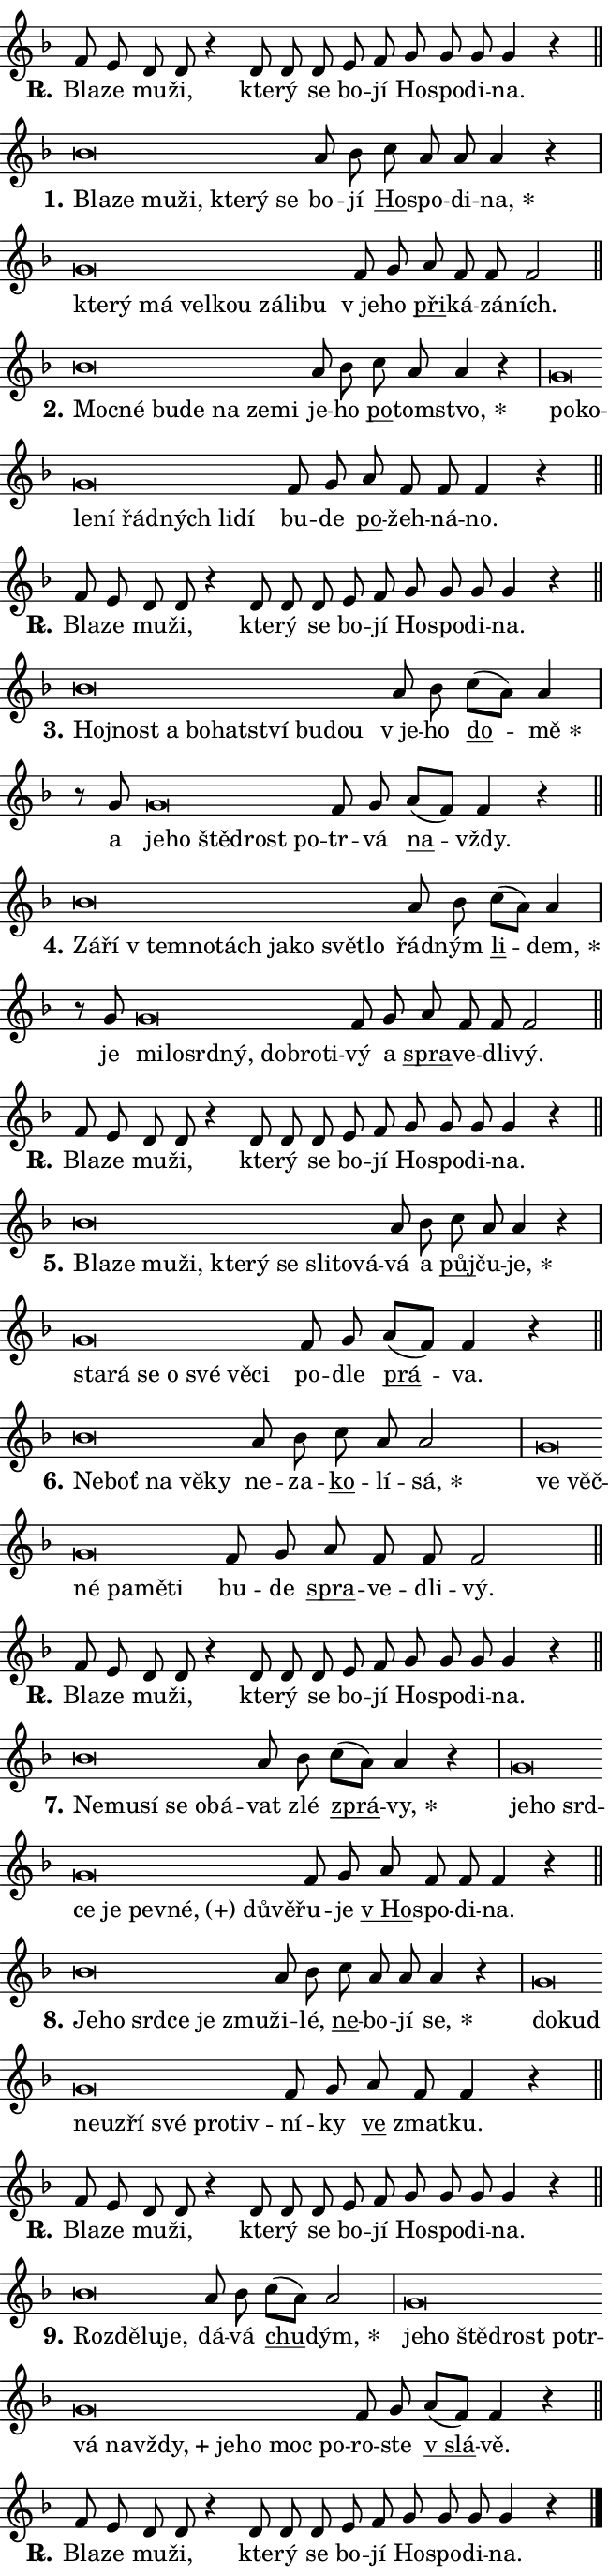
\version "2.24.0"
\header { tagline = "" }
\paper {
  indent = 0\cm
  top-margin = 0\cm
  right-margin = 0.13\cm % to fit lyric hyphens
  bottom-margin = 0\cm
  left-margin = 0\cm
  paper-width = 11\cm
  page-breaking = #ly:one-page-breaking
  system-system-spacing.basic-distance = #11
  score-system-spacing.basic-distance = #11
  ragged-last = ##f
}


%% Author: Thomas Morley
%% https://lists.gnu.org/archive/html/lilypond-user/2020-05/msg00002.html
#(define (line-position grob)
"Returns position of @var[grob} in current system:
   @code{'start}, if at first time-step
   @code{'end}, if at last time-step
   @code{'middle} otherwise
"
  (let* ((col (ly:item-get-column grob))
         (ln (ly:grob-object col 'left-neighbor))
         (rn (ly:grob-object col 'right-neighbor))
         (col-to-check-left (if (ly:grob? ln) ln col))
         (col-to-check-right (if (ly:grob? rn) rn col))
         (break-dir-left
           (and
             (ly:grob-property col-to-check-left 'non-musical #f)
             (ly:item-break-dir col-to-check-left)))
         (break-dir-right
           (and
             (ly:grob-property col-to-check-right 'non-musical #f)
             (ly:item-break-dir col-to-check-right))))
        (cond ((eqv? 1 break-dir-left) 'start)
              ((eqv? -1 break-dir-right) 'end)
              (else 'middle))))

#(define (tranparent-at-line-position vctor)
  (lambda (grob)
  "Relying on @code{line-position} select the relevant enry from @var{vctor}.
Used to determine transparency,"
    (case (line-position grob)
      ((end) (not (vector-ref vctor 0)))
      ((middle) (not (vector-ref vctor 1)))
      ((start) (not (vector-ref vctor 2))))))

noteHeadBreakVisibility =
#(define-music-function (break-visibility)(vector?)
"Makes @code{NoteHead}s transparent relying on @var{break-visibility}"
#{
  \override NoteHead.transparent =
    #(tranparent-at-line-position break-visibility)
#})

#(define delete-ledgers-for-transparent-note-heads
  (lambda (grob)
    "Reads whether a @code{NoteHead} is transparent.
If so this @code{NoteHead} is removed from @code{'note-heads} from
@var{grob}, which is supposed to be @code{LedgerLineSpanner}.
As a result ledgers are not printed for this @code{NoteHead}"
    (let* ((nhds-array (ly:grob-object grob 'note-heads))
           (nhds-list
             (if (ly:grob-array? nhds-array)
                 (ly:grob-array->list nhds-array)
                 '()))
           ;; Relies on the transparent-property being done before
           ;; Staff.LedgerLineSpanner.after-line-breaking is executed.
           ;; This is fragile ...
           (to-keep
             (remove
               (lambda (nhd)
                 (ly:grob-property nhd 'transparent #f))
               nhds-list)))
      ;; TODO find a better method to iterate over grob-arrays, similiar
      ;; to filter/remove etc for lists
      ;; For now rebuilt from scratch
      (set! (ly:grob-object grob 'note-heads)  '())
      (for-each
        (lambda (nhd)
          (ly:pointer-group-interface::add-grob grob 'note-heads nhd))
        to-keep))))

squashNotes = {
  \override NoteHead.X-extent = #'(-0.2 . 0.2)
  \override NoteHead.Y-extent = #'(-0.75 . 0)
  \override NoteHead.stencil =
    #(lambda (grob)
       (let ((pos (ly:grob-property grob 'staff-position)))
         (begin
           (if (< pos -7) (display "ERROR: Lower brevis then expected\n") (display ""))
           (if (<= pos -6) ly:text-interface::print ly:note-head::print))))
}
unSquashNotes = {
  \revert NoteHead.X-extent
  \revert NoteHead.Y-extent
  \revert NoteHead.stencil
}

hideNotes = \noteHeadBreakVisibility #begin-of-line-visible
unHideNotes = \noteHeadBreakVisibility #all-visible

% work-around for resetting accidentals
% https://lilypond.org/doc/v2.23/Documentation/notation/displaying-rhythms#unmetered-music
cadenzaMeasure = {
  \cadenzaOff
  \partial 1024 s1024
  \cadenzaOn
}

#(define-markup-command (accent layout props text) (markup?)
  "Underline accented syllable"
  (interpret-markup layout props
    #{\markup \override #'(offset . 4.3) \underline { #text }#}))

responsum = \markup \concat {
  "R" \hspace #-1.05 \path #0.1 #'((moveto 0 0.07) (lineto 0.9 0.8)) \hspace #0.05 "."
}

spaceSize = #0.6828661417322834 % exact space size for TeX Gyre Schola

\layout {
  \context {
    \Staff
    \remove "Time_signature_engraver"
    \override LedgerLineSpanner.after-line-breaking = #delete-ledgers-for-transparent-note-heads
  }
  \context {
    \Lyrics {
      \override LyricSpace.minimum-distance = \spaceSize
      \override LyricText.font-name = #"TeX Gyre Schola"
      \override LyricText.font-size = 1
      \override StanzaNumber.font-name = #"TeX Gyre Schola Bold"
      \override StanzaNumber.font-size = 1
    }
  }
  \context {
    \Score 
    \override NoteHead.text =
      #(lambda (grob) 
        (let ((pos (ly:grob-property grob 'staff-position)))
          #{\markup {
            \combine
              \halign #-0.55 \raise #(if (= pos -6) 0 0.5) \override #'(thickness . 2) \draw-line #'(3.2 . 0)
              \musicglyph "noteheads.sM1"
          }#}))
  }
}

% magnetic-lyrics.ily
%
%   written by
%     Jean Abou Samra <jean@abou-samra.fr>
%     Werner Lemberg <wl@gnu.org>
%
%   adapted by
%     Jiri Hon <jiri.hon@gmail.com>
%
% Version 2022-Apr-15

% https://www.mail-archive.com/lilypond-user@gnu.org/msg149350.html

#(define (Left_hyphen_pointer_engraver context)
   "Collect syllable-hyphen-syllable occurrences in lyrics and store
them in properties.  This engraver only looks to the left.  For
example, if the lyrics input is @code{foo -- bar}, it does the
following.

@itemize @bullet
@item
Set the @code{text} property of the @code{LyricHyphen} grob between
@q{foo} and @q{bar} to @code{foo}.

@item
Set the @code{left-hyphen} property of the @code{LyricText} grob with
text @q{foo} to the @code{LyricHyphen} grob between @q{foo} and
@q{bar}.
@end itemize

Use this auxiliary engraver in combination with the
@code{lyric-@/text::@/apply-@/magnetic-@/offset!} hook."
   (let ((hyphen #f)
         (text #f))
     (make-engraver
      (acknowledgers
       ((lyric-syllable-interface engraver grob source-engraver)
        (set! text grob)))
      (end-acknowledgers
       ((lyric-hyphen-interface engraver grob source-engraver)
        ;(when (not (grob::has-interface grob 'lyric-space-interface))
          (set! hyphen grob)));)
      ((stop-translation-timestep engraver)
       (when (and text hyphen)
         (ly:grob-set-object! text 'left-hyphen hyphen))
       (set! text #f)
       (set! hyphen #f)))))

#(define (lyric-text::apply-magnetic-offset! grob)
   "If the space between two syllables is less than the value in
property @code{LyricText@/.details@/.squash-threshold}, move the right
syllable to the left so that it gets concatenated with the left
syllable.

Use this function as a hook for
@code{LyricText@/.after-@/line-@/breaking} if the
@code{Left_@/hyphen_@/pointer_@/engraver} is active."
   (let ((hyphen (ly:grob-object grob 'left-hyphen #f)))
     (when hyphen
       (let ((left-text (ly:spanner-bound hyphen LEFT)))
         (when (grob::has-interface left-text 'lyric-syllable-interface)
           (let* ((common (ly:grob-common-refpoint grob left-text X))
                  (this-x-ext (ly:grob-extent grob common X))
                  (left-x-ext
                   (begin
                     ;; Trigger magnetism for left-text.
                     (ly:grob-property left-text 'after-line-breaking)
                     (ly:grob-extent left-text common X)))
                  ;; `delta` is the gap width between two syllables.
                  (delta (- (interval-start this-x-ext)
                            (interval-end left-x-ext)))
                  (details (ly:grob-property grob 'details))
                  (threshold (assoc-get 'squash-threshold details 0.2)))
             (when (< delta threshold)
               (let* (;; We have to manipulate the input text so that
                      ;; ligatures crossing syllable boundaries are not
                      ;; disabled.  For languages based on the Latin
                      ;; script this is essentially a beautification.
                      ;; However, for non-Western scripts it can be a
                      ;; necessity.
                      (lt (ly:grob-property left-text 'text))
                      (rt (ly:grob-property grob 'text))
                      (is-space (grob::has-interface hyphen 'lyric-space-interface))
                      (space (if is-space " " ""))
                      (extra-delta (if is-space spaceSize 0))
                      ;; Append new syllable.
                      (ltrt-space (if (and (string? lt) (string? rt))
                                (string-append lt space rt)
                                (make-concat-markup (list lt space rt))))
                      ;; Right-align `ltrt` to the right side.
                      (ltrt-space-markup (grob-interpret-markup
                               grob
                               (make-translate-markup
                                (cons (interval-length this-x-ext) 0)
                                (make-right-align-markup ltrt-space)))))
                 (begin
                   ;; Don't print `left-text`.
                   (ly:grob-set-property! left-text 'stencil #f)
                   ;; Set text and stencil (which holds all collected
                   ;; syllables so far) and shift it to the left.
                   (ly:grob-set-property! grob 'text ltrt-space)
                   (ly:grob-set-property! grob 'stencil ltrt-space-markup)
                   (ly:grob-translate-axis! grob (- (- delta extra-delta)) X))))))))))


#(define (lyric-hyphen::displace-bounds-first grob)
   ;; Make very sure this callback isn't triggered too early.
   (let ((left (ly:spanner-bound grob LEFT))
         (right (ly:spanner-bound grob RIGHT)))
     (ly:grob-property left 'after-line-breaking)
     (ly:grob-property right 'after-line-breaking)
     (ly:lyric-hyphen::print grob)))

squashThreshold = #0.4

\layout {
  \context {
    \Lyrics
    \consists #Left_hyphen_pointer_engraver
    \override LyricText.after-line-breaking =
      #lyric-text::apply-magnetic-offset!
    \override LyricHyphen.stencil = #lyric-hyphen::displace-bounds-first
    \override LyricText.details.squash-threshold = \squashThreshold
    \override LyricHyphen.minimum-distance = 0
    \override LyricHyphen.minimum-length = \squashThreshold
  }
}

squashText = \override LyricText.details.squash-threshold = 9999
unSquashText = \override LyricText.details.squash-threshold = \squashThreshold

leftText = \override LyricText.self-alignment-X = #LEFT
unLeftText = \revert LyricText.self-alignment-X

starOffset = #(lambda (grob) 
                (let ((x_offset (ly:self-alignment-interface::aligned-on-x-parent grob)))
                  (if (= x_offset 0) 0 (+ x_offset 1.2))))

star = #(define-music-function (syllable)(string?)
"Append star separator at the end of a syllable"
#{
  \once \override LyricText.X-offset = #starOffset
  \lyricmode { \markup {
    #syllable
    \override #'((font-name . "TeX Gyre Schola Bold")) \hspace #0.2 \lower #0.65 \larger "*"
  } }
#})

starAccent = #(define-music-function (syllable)(string?)
"Append star separator at the end of a syllable and make accent"
#{
  \once \override LyricText.X-offset = #starOffset
  \lyricmode { \markup {
    \accent #syllable
    \override #'((font-name . "TeX Gyre Schola Bold")) \hspace #0.2 \lower #0.65 \larger "*"
  } }
#})

breath = #(define-music-function (syllable)(string?)
"Append breathing indicator at the end of a syllable"
#{
  \lyricmode { \markup { #syllable "+" } }
#})

optionalBreath = #(define-music-function (syllable)(string?)
"Append optional breathing indicator at the end of a syllable"
#{
  \lyricmode { \markup { #syllable "(+)" } }
#})


\score {
    <<
        \new Voice = "melody" { \cadenzaOn \key f \major \relative { f'8 e d d r4 \bar "" d8 d d \bar "" e f \bar "" g g g g4 r \cadenzaMeasure \bar "||" \break } }
        \new Lyrics \lyricsto "melody" { \lyricmode { \set stanza = \responsum
Bla -- ze mu -- ži, kte -- rý se bo -- jí Ho -- spo -- di -- na. } }
    >>
    \layout {}
}

\score {
    <<
        \new Voice = "melody" { \cadenzaOn \key f \major \relative { \squashNotes bes'\breve*1/16 \hideNotes \breve*1/16 \bar "" \breve*1/16 \bar "" \breve*1/16 \bar "" \breve*1/16 \bar "" \breve*1/16 \breve*1/16 \bar "" \unHideNotes \unSquashNotes a8 bes \bar "" c a a a4 r \cadenzaMeasure \bar "|" \squashNotes g\breve*1/16 \hideNotes \breve*1/16 \bar "" \breve*1/16 \bar "" \breve*1/16 \bar "" \breve*1/16 \bar "" \breve*1/16 \bar "" \breve*1/16 \breve*1/16 \bar "" \unHideNotes \unSquashNotes f8 g \bar "" a f f f2 \cadenzaMeasure \bar "||" \break } }
        \new Lyrics \lyricsto "melody" { \lyricmode { \set stanza = "1."
\leftText Bla -- \squashText ze mu -- ži, kte -- rý se \unLeftText \unSquashText bo -- jí \markup \accent Ho -- spo -- di -- \star na, \leftText kte -- \squashText rý má vel -- kou zá -- li -- bu \unLeftText \unSquashText "v je" -- ho \markup \accent při -- ká -- zá -- ních. } }
    >>
    \layout {}
}

\score {
    <<
        \new Voice = "melody" { \cadenzaOn \key f \major \relative { \squashNotes bes'\breve*1/16 \hideNotes \breve*1/16 \bar "" \breve*1/16 \bar "" \breve*1/16 \bar "" \breve*1/16 \bar "" \breve*1/16 \breve*1/16 \bar "" \unHideNotes \unSquashNotes a8 bes \bar "" c a a4 r \cadenzaMeasure \bar "|" \squashNotes g\breve*1/16 \hideNotes \breve*1/16 \bar "" \breve*1/16 \bar "" \breve*1/16 \bar "" \breve*1/16 \bar "" \breve*1/16 \bar "" \breve*1/16 \breve*1/16 \bar "" \unHideNotes \unSquashNotes f8 g \bar "" a f f f4 r \cadenzaMeasure \bar "||" \break } }
        \new Lyrics \lyricsto "melody" { \lyricmode { \set stanza = "2."
\leftText Moc -- \squashText né bu -- de na ze -- mi \unLeftText \unSquashText je -- ho \markup \accent po -- tom -- \star stvo, \leftText po -- \squashText ko -- le -- ní řád -- ných li -- dí \unLeftText \unSquashText bu -- de \markup \accent po -- žeh -- ná -- no. } }
    >>
    \layout {}
}

\score {
    <<
        \new Voice = "melody" { \cadenzaOn \key f \major \relative { f'8 e d d r4 \bar "" d8 d d \bar "" e f \bar "" g g g g4 r \cadenzaMeasure \bar "||" \break } }
        \new Lyrics \lyricsto "melody" { \lyricmode { \set stanza = \responsum
Bla -- ze mu -- ži, kte -- rý se bo -- jí Ho -- spo -- di -- na. } }
    >>
    \layout {}
}

\score {
    <<
        \new Voice = "melody" { \cadenzaOn \key f \major \relative { \squashNotes bes'\breve*1/16 \hideNotes \breve*1/16 \bar "" \breve*1/16 \bar "" \breve*1/16 \bar "" \breve*1/16 \bar "" \breve*1/16 \bar "" \breve*1/16 \breve*1/16 \bar "" \unHideNotes \unSquashNotes a8 bes \bar "" c[( a)] a4 \cadenzaMeasure \bar "|" r8 g8 \squashNotes g\breve*1/16 \hideNotes \breve*1/16 \bar "" \breve*1/16 \bar "" \breve*1/16 \breve*1/16 \bar "" \unHideNotes \unSquashNotes f8 g \bar "" a[( f)] f4 r \cadenzaMeasure \bar "||" \break } }
        \new Lyrics \lyricsto "melody" { \lyricmode { \set stanza = "3."
\leftText Hoj -- \squashText nost a bo -- hat -- ství bu -- dou \unLeftText \unSquashText "v je" -- ho \markup \accent do -- \star mě a \leftText je -- \squashText ho ště -- drost po -- \unLeftText \unSquashText tr -- vá \markup \accent na -- vždy. } }
    >>
    \layout {}
}

\score {
    <<
        \new Voice = "melody" { \cadenzaOn \key f \major \relative { \squashNotes bes'\breve*1/16 \hideNotes \breve*1/16 \bar "" \breve*1/16 \bar "" \breve*1/16 \bar "" \breve*1/16 \bar "" \breve*1/16 \bar "" \breve*1/16 \bar "" \breve*1/16 \breve*1/16 \bar "" \unHideNotes \unSquashNotes a8 bes \bar "" c[( a)] a4 \cadenzaMeasure \bar "|" r8 g8 \squashNotes g\breve*1/16 \hideNotes \breve*1/16 \bar "" \breve*1/16 \bar "" \breve*1/16 \bar "" \breve*1/16 \bar "" \breve*1/16 \breve*1/16 \bar "" \unHideNotes \unSquashNotes f8 g \bar "" a f f f2 \cadenzaMeasure \bar "||" \break } }
        \new Lyrics \lyricsto "melody" { \lyricmode { \set stanza = "4."
\leftText Zá -- \squashText ří "v tem" -- no -- tách ja -- ko svět -- lo \unLeftText \unSquashText řád -- ným \markup \accent li -- \star dem, je \leftText mi -- \squashText lo -- srd -- ný, dob -- ro -- ti -- \unLeftText \unSquashText vý a \markup \accent spra -- ve -- dli -- vý. } }
    >>
    \layout {}
}

\score {
    <<
        \new Voice = "melody" { \cadenzaOn \key f \major \relative { f'8 e d d r4 \bar "" d8 d d \bar "" e f \bar "" g g g g4 r \cadenzaMeasure \bar "||" \break } }
        \new Lyrics \lyricsto "melody" { \lyricmode { \set stanza = \responsum
Bla -- ze mu -- ži, kte -- rý se bo -- jí Ho -- spo -- di -- na. } }
    >>
    \layout {}
}

\score {
    <<
        \new Voice = "melody" { \cadenzaOn \key f \major \relative { \squashNotes bes'\breve*1/16 \hideNotes \breve*1/16 \bar "" \breve*1/16 \bar "" \breve*1/16 \bar "" \breve*1/16 \bar "" \breve*1/16 \bar "" \breve*1/16 \bar "" \breve*1/16 \bar "" \breve*1/16 \breve*1/16 \bar "" \unHideNotes \unSquashNotes a8 bes \bar "" c a a4 r \cadenzaMeasure \bar "|" \squashNotes g\breve*1/16 \hideNotes \breve*1/16 \bar "" \breve*1/16 \bar "" \breve*1/16 \bar "" \breve*1/16 \bar "" \breve*1/16 \breve*1/16 \bar "" \unHideNotes \unSquashNotes f8 g \bar "" a[( f)] f4 r \cadenzaMeasure \bar "||" \break } }
        \new Lyrics \lyricsto "melody" { \lyricmode { \set stanza = "5."
\leftText Bla -- \squashText ze mu -- ži, kte -- rý se sli -- to -- vá -- \unLeftText \unSquashText vá a \markup \accent půj -- ču -- \star je, \leftText sta -- \squashText rá se o své vě -- ci \unLeftText \unSquashText po -- dle \markup \accent prá -- va. } }
    >>
    \layout {}
}

\score {
    <<
        \new Voice = "melody" { \cadenzaOn \key f \major \relative { \squashNotes bes'\breve*1/16 \hideNotes \breve*1/16 \bar "" \breve*1/16 \bar "" \breve*1/16 \breve*1/16 \bar "" \unHideNotes \unSquashNotes a8 bes \bar "" c a a2 \cadenzaMeasure \bar "|" \squashNotes g\breve*1/16 \hideNotes \breve*1/16 \bar "" \breve*1/16 \bar "" \breve*1/16 \bar "" \breve*1/16 \breve*1/16 \bar "" \unHideNotes \unSquashNotes f8 g \bar "" a f f f2 \cadenzaMeasure \bar "||" \break } }
        \new Lyrics \lyricsto "melody" { \lyricmode { \set stanza = "6."
\leftText Ne -- \squashText boť na vě -- ky \unLeftText \unSquashText ne -- za -- \markup \accent ko -- lí -- \star sá, \leftText ve \squashText věč -- né pa -- mě -- ti \unLeftText \unSquashText bu -- de \markup \accent spra -- ve -- dli -- vý. } }
    >>
    \layout {}
}

\score {
    <<
        \new Voice = "melody" { \cadenzaOn \key f \major \relative { f'8 e d d r4 \bar "" d8 d d \bar "" e f \bar "" g g g g4 r \cadenzaMeasure \bar "||" \break } }
        \new Lyrics \lyricsto "melody" { \lyricmode { \set stanza = \responsum
Bla -- ze mu -- ži, kte -- rý se bo -- jí Ho -- spo -- di -- na. } }
    >>
    \layout {}
}

\score {
    <<
        \new Voice = "melody" { \cadenzaOn \key f \major \relative { \squashNotes bes'\breve*1/16 \hideNotes \breve*1/16 \bar "" \breve*1/16 \bar "" \breve*1/16 \bar "" \breve*1/16 \breve*1/16 \bar "" \unHideNotes \unSquashNotes a8 bes \bar "" c[( a)] a4 r \cadenzaMeasure \bar "|" \squashNotes g\breve*1/16 \hideNotes \breve*1/16 \bar "" \breve*1/16 \bar "" \breve*1/16 \bar "" \breve*1/16 \bar "" \breve*1/16 \bar "" \breve*1/16 \bar "" \breve*1/16 \breve*1/16 \bar "" \unHideNotes \unSquashNotes f8 g \bar "" a f f f4 r \cadenzaMeasure \bar "||" \break } }
        \new Lyrics \lyricsto "melody" { \lyricmode { \set stanza = "7."
\leftText Ne -- \squashText mu -- sí se o -- bá -- \unLeftText \unSquashText vat zlé \markup \accent zprá -- \star vy, \leftText je -- \squashText ho srd -- ce je pev -- \optionalBreath né, dů -- vě -- \unLeftText \unSquashText řu -- je \markup \accent "v Ho" -- spo -- di -- na. } }
    >>
    \layout {}
}

\score {
    <<
        \new Voice = "melody" { \cadenzaOn \key f \major \relative { \squashNotes bes'\breve*1/16 \hideNotes \breve*1/16 \bar "" \breve*1/16 \bar "" \breve*1/16 \bar "" \breve*1/16 \breve*1/16 \bar "" \unHideNotes \unSquashNotes a8 bes \bar "" c a a a4 r \cadenzaMeasure \bar "|" \squashNotes g\breve*1/16 \hideNotes \breve*1/16 \bar "" \breve*1/16 \bar "" \breve*1/16 \bar "" \breve*1/16 \bar "" \breve*1/16 \bar "" \breve*1/16 \breve*1/16 \bar "" \unHideNotes \unSquashNotes f8 g \bar "" a f f4 r \cadenzaMeasure \bar "||" \break } }
        \new Lyrics \lyricsto "melody" { \lyricmode { \set stanza = "8."
\leftText Je -- \squashText ho srd -- ce je zmu -- \unLeftText \unSquashText ži -- lé, \markup \accent ne -- bo -- jí \star se, \leftText do -- \squashText kud ne -- u -- zří své pro -- tiv -- \unLeftText \unSquashText ní -- ky \markup \accent ve zmat -- ku. } }
    >>
    \layout {}
}

\score {
    <<
        \new Voice = "melody" { \cadenzaOn \key f \major \relative { f'8 e d d r4 \bar "" d8 d d \bar "" e f \bar "" g g g g4 r \cadenzaMeasure \bar "||" \break } }
        \new Lyrics \lyricsto "melody" { \lyricmode { \set stanza = \responsum
Bla -- ze mu -- ži, kte -- rý se bo -- jí Ho -- spo -- di -- na. } }
    >>
    \layout {}
}

\score {
    <<
        \new Voice = "melody" { \cadenzaOn \key f \major \relative { \squashNotes bes'\breve*1/16 \hideNotes \breve*1/16 \bar "" \breve*1/16 \breve*1/16 \bar "" \unHideNotes \unSquashNotes a8 bes \bar "" c[( a)] a2 \cadenzaMeasure \bar "|" \squashNotes g\breve*1/16 \hideNotes \breve*1/16 \bar "" \breve*1/16 \bar "" \breve*1/16 \bar "" \breve*1/16 \bar "" \breve*1/16 \bar "" \breve*1/16 \bar "" \breve*1/16 \bar "" \breve*1/16 \bar "" \breve*1/16 \bar "" \breve*1/16 \bar "" \breve*1/16 \breve*1/16 \bar "" \unHideNotes \unSquashNotes f8 g \bar "" a[( f)] f4 r \cadenzaMeasure \bar "||" \break } }
        \new Lyrics \lyricsto "melody" { \lyricmode { \set stanza = "9."
\leftText Roz -- \squashText dě -- lu -- je, \unLeftText \unSquashText dá -- vá \markup \accent chu -- \star dým, \leftText je -- \squashText ho ště -- drost po -- tr -- vá na -- \breath "vždy," je -- ho moc po -- \unLeftText \unSquashText ro -- ste \markup \accent "v slá" -- vě. } }
    >>
    \layout {}
}

\score {
    <<
        \new Voice = "melody" { \cadenzaOn \key f \major \relative { f'8 e d d r4 \bar "" d8 d d \bar "" e f \bar "" g g g g4 r \cadenzaMeasure \bar "||" \break } \bar "|." }
        \new Lyrics \lyricsto "melody" { \lyricmode { \set stanza = \responsum
Bla -- ze mu -- ži, kte -- rý se bo -- jí Ho -- spo -- di -- na. } }
    >>
    \layout {}
}
